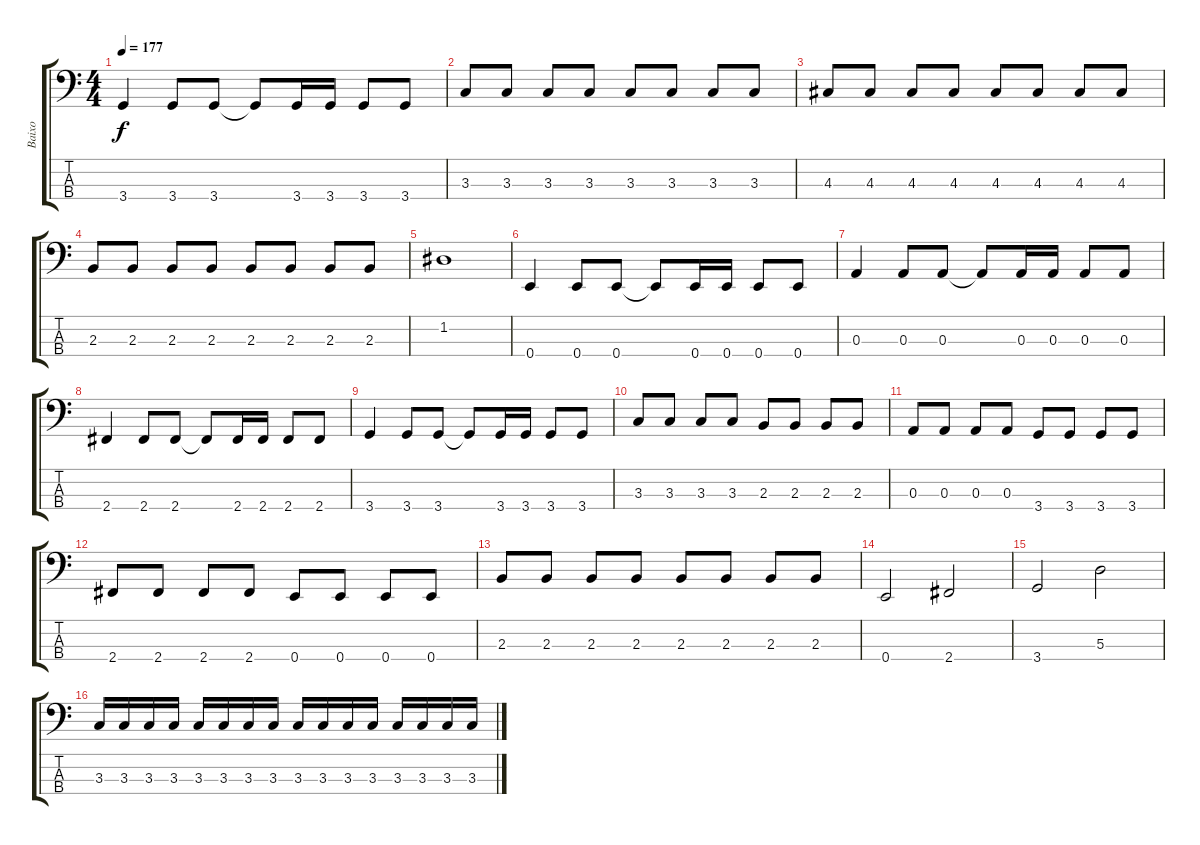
\track ("Baixo" "Baixo") {instrument electricbassfinger}
\staff {score tabs}
\tuning (G2 D2 A1 E1) {hide}
\ts (4 4)
\tempo 177
\clef f4
\ks c
3.4.4{dy f} 3.4.8 3.4.8 3.4{t}.8 3.4.16 3.4.16 3.4.8 3.4.8 |
3.3.8 3.3.8 3.3.8 3.3.8 3.3.8 3.3.8 3.3.8 3.3.8 |
4.3.8 4.3.8 4.3.8 4.3.8 4.3.8 4.3.8 4.3.8 4.3.8 |
2.3.8 2.3.8 2.3.8 2.3.8 2.3.8 2.3.8 2.3.8 2.3.8 |
1.2.1 |
0.4.4 0.4.8 0.4.8 0.4{t}.8 0.4.16 0.4.16 0.4.8 0.4.8 |
0.3.4 0.3.8 0.3.8 0.3{t}.8 0.3.16 0.3.16 0.3.8 0.3.8 |
2.4.4 2.4.8 2.4.8 2.4{t}.8 2.4.16 2.4.16 2.4.8 2.4.8 |
3.4.4 3.4.8 3.4.8 3.4{t}.8 3.4.16 3.4.16 3.4.8 3.4.8 |
3.3.8 3.3.8 3.3.8 3.3.8 2.3.8 2.3.8 2.3.8 2.3.8 |
0.3.8 0.3.8 0.3.8 0.3.8 3.4.8 3.4.8 3.4.8 3.4.8 |
2.4.8 2.4.8 2.4.8 2.4.8 0.4.8 0.4.8 0.4.8 0.4.8 |
2.3.8 2.3.8 2.3.8 2.3.8 2.3.8 2.3.8 2.3.8 2.3.8 |
0.4.2 2.4.2 |
3.4.2 5.3.2 |
3.3.16 3.3.16 3.3.16 3.3.16 3.3.16 3.3.16 3.3.16 3.3.16 3.3.16 3.3.16 3.3.16 3.3.16 3.3.16 3.3.16 3.3.16 3.3.16
